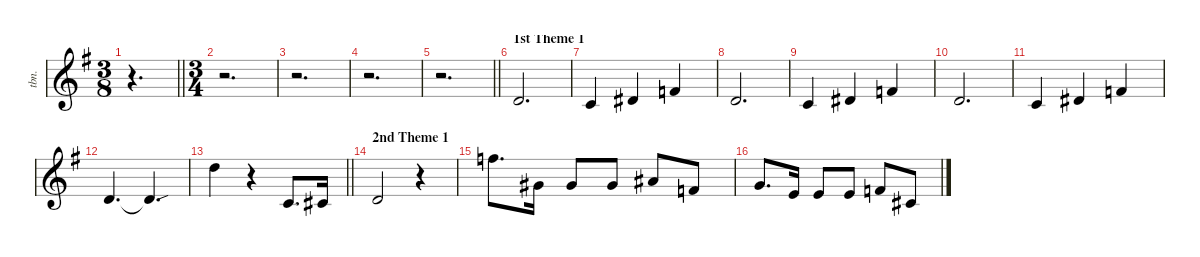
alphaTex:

\defaultSystemsLayout 4
\hideDynamics
\bracketExtendMode groupsimilarinstruments
\otherSystemsTrackNameOrientation horizontal
\track ("Trombone" "tbn.") {defaultSystemsLayout 4 instrument trombone}
\staff {score}
\tuning (E4 B3 G3 D3 A2 E2)
\ts (3 8)
\beaming (8 3)
\ac
\tempo (120 hide)
\clef g2
\barLineRight lightlight
\ks eminor
r.4{d dy f instrument trombone beam Down} |
\ts (3 4)
\beaming (8 2 2 2)
r.2{d beam Down} |
r.2{d beam Down} |
r.2{d beam Down} |
\barLineRight lightlight
r.2{d beam Down} |
\section ("" "1st Theme 1")
7.3{acc forcenatural}.2{d beam Up} |
5.3{acc forcenatural}.4{beam Up} 8.3{acc #}.4{beam Up} 6.2{acc forcenatural}.4{beam Up} |
7.3{acc forcenatural}.2{d beam Up} |
5.3{acc forcenatural}.4{beam Up} 8.3{acc #}.4{beam Up} 6.2{acc forcenatural}.4{beam Up} |
7.3{acc forcenatural}.2{d beam Up} |
5.3{acc forcenatural}.4{beam Up} 8.3{acc #}.4{beam Up} 6.2{acc forcenatural}.4{beam Up} |
7.3{acc forcenatural}.4{d beam Up} 7.3{sou t acc forcenatural}.4{d beam Up} |
\barLineRight lightlight
19.3{acc forcenatural}.4{beam Down} r.4{beam Down} 5.3{acc forcenatural}.8{d beam Up} 6.3{acc #}.16{beam Up} |
\section ("" "2nd Theme 1")
7.3{acc forcenatural}.2{beam Up} r.4{beam Up} |
13.1{acc forcenatural}.8{d beam Down} 9.2{acc #}.16{beam Down} 9.2{acc #}.8{beam Up} 9.2{acc #}.8{beam Up} 11.2{acc #}.8{beam Up} 10.3{acc forcenatural}.8{beam Up} |
12.3{acc forcenatural}.8{d beam Up} 9.3{acc forcenatural}.16{beam Up} 9.3{acc forcenatural}.8{beam Up} 9.3{acc forcenatural}.8{beam Up} 10.3{acc forcenatural}.8{beam Up} 11.4{acc #}.8{beam Up}
